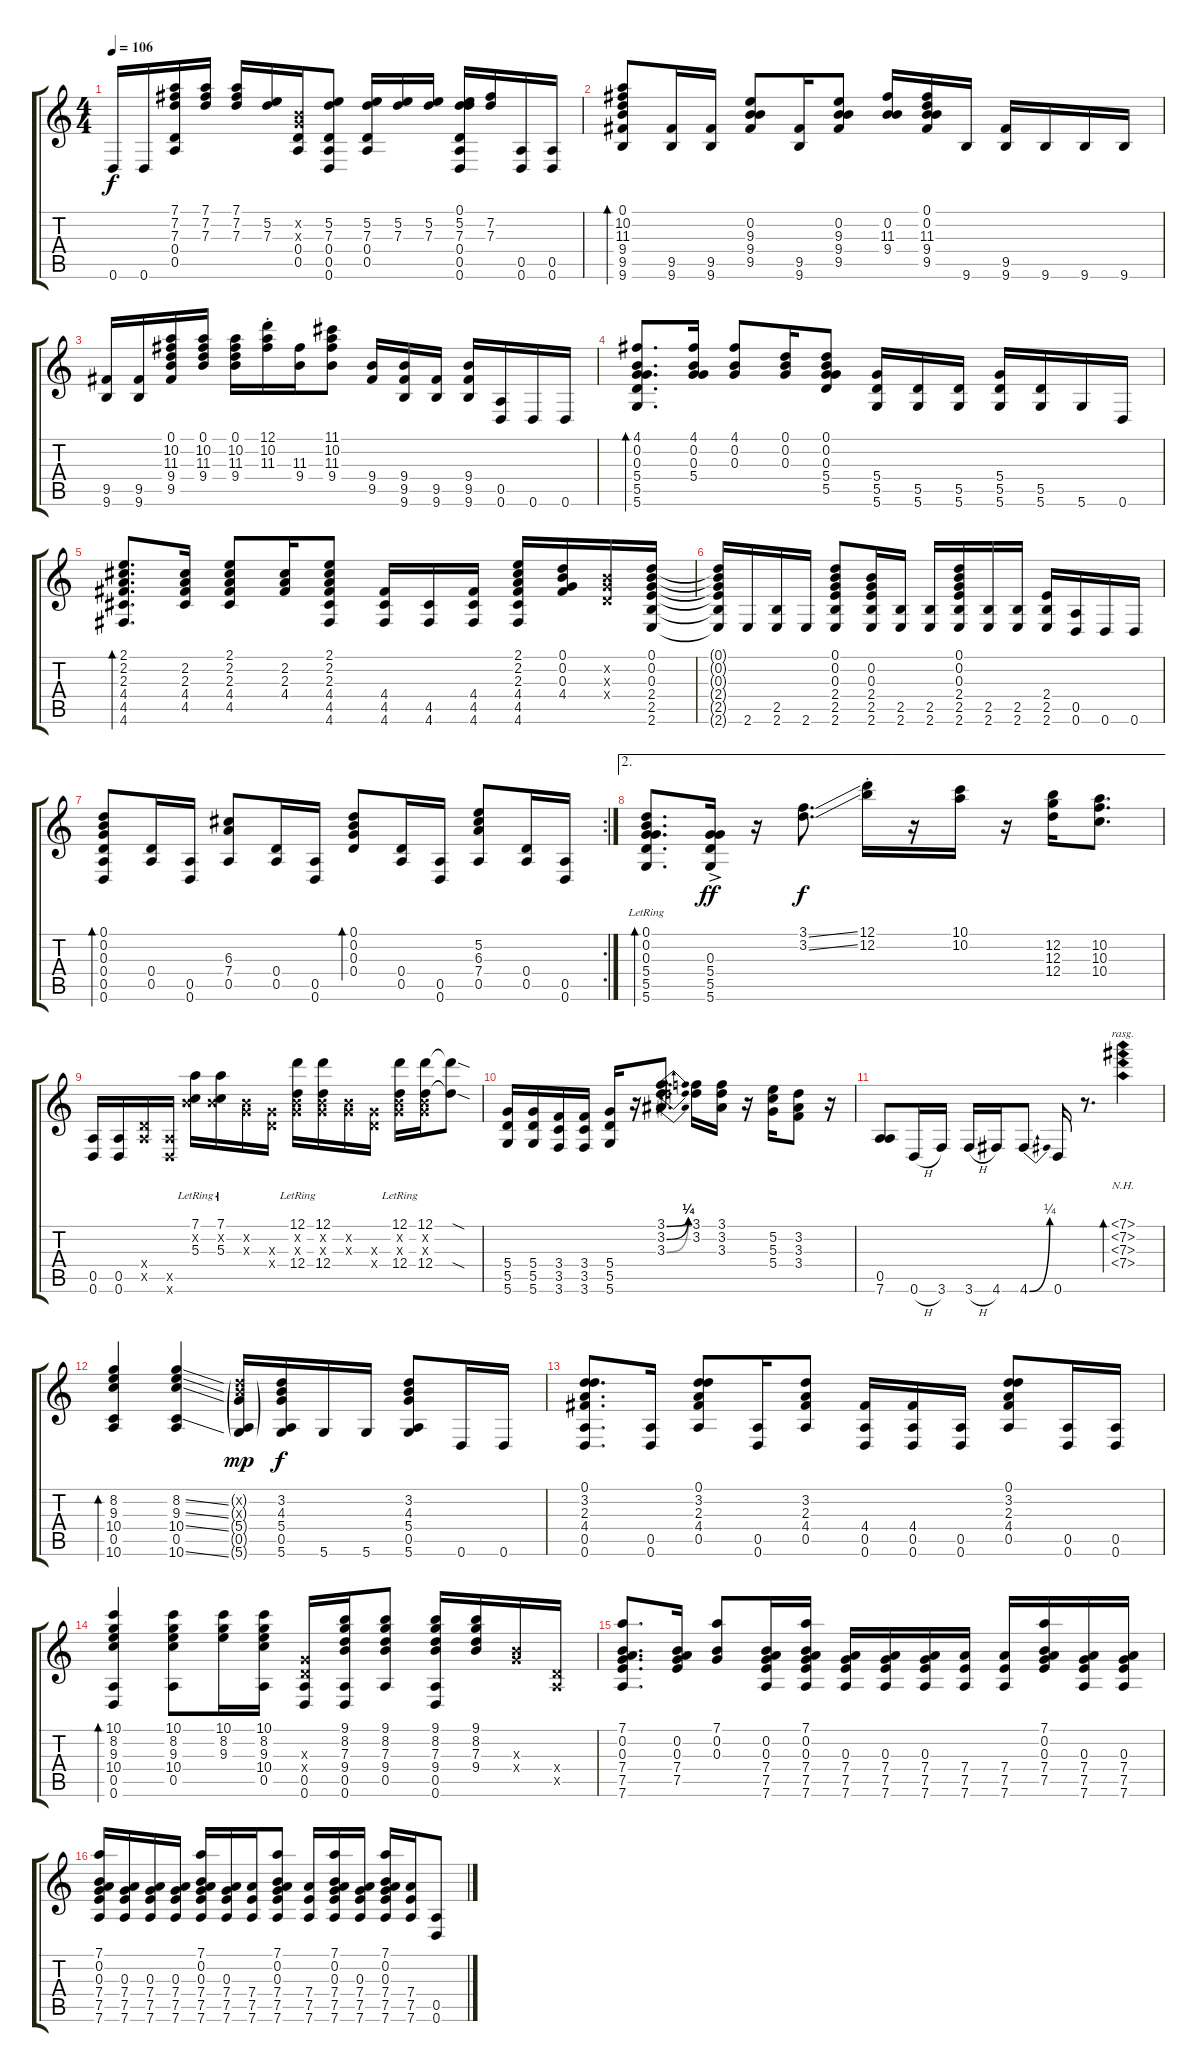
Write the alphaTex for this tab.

\track "" {instrument acousticguitarsteel}
\staff {score tabs}
\tuning (D4 B3 G3 D3 A2 D2) {hide}
\ts (4 4)
\tempo 106
\clef g2
\ks c
0.6.16{dy f} 0.6.16 (7.1 7.2 7.3 0.4 0.5).16 (7.1 7.2 7.3).16 (7.1 7.2 7.3).16 (5.2 7.3).16 (0.2{x} 0.3{x} 0.4 0.5).16 (5.2 7.3 0.4 0.5 0.6).8 (5.2 7.3 0.4 0.5).16 (5.2 7.3).16 (5.2 7.3).16 (0.1 5.2 7.3 0.4 0.5 0.6).16 (7.2 7.3).16 (0.5 0.6).16 (0.5 0.6).16 |
(0.1 10.2 11.3 9.4 9.5 9.6).8{bd 30} (9.5 9.6).16 (9.5 9.6).16 (0.2 9.3 9.4 9.5).8 (9.5 9.6).16 (0.2 9.3 9.4 9.5).8 (0.2 11.3 9.4).16 (0.1 0.2 11.3 9.4 9.5).16 9.6.16 (9.5 9.6).16 9.6.16 9.6.16 9.6.16 |
(9.5 9.6).16 (9.5 9.6).16 (0.1 10.2 11.3 9.4 9.5).16 (0.1 10.2 11.3 9.4).16 (0.1 10.2 11.3 9.4).16 (12.1{st} 10.2{st} 11.3).16 (11.3 9.4).16 (11.1 10.2 11.3 9.4).8 (9.4 9.5).16 (9.4 9.5 9.6).16 (9.5 9.6).16 (9.4 9.5 9.6).16 (0.5 0.6).16 0.6.16 0.6.16 |
(4.1 0.2 0.3 5.4 5.5 5.6).8{d bd 60} (4.1 0.2 0.3 5.4).16 (4.1 0.2 0.3).8 (0.1 0.2 0.3).16 (0.1 0.2 0.3 5.4 5.5).8 (5.4 5.5 5.6).16 (5.5 5.6).16 (5.5 5.6).16 (5.4 5.5 5.6).16 (5.5 5.6).16 5.6.16 0.6.16 |
(2.1 2.2 2.3 4.4 4.5 4.6).8{d bd 60} (2.2 2.3 4.4 4.5).16 (2.1 2.2 2.3 4.4 4.5).8 (2.2 2.3 4.4).16 (2.1 2.2 2.3 4.4 4.5 4.6).8 (4.4 4.5 4.6).16 (4.5 4.6).16 (4.4 4.5 4.6).16 (2.1 2.2 2.3 4.4 4.5 4.6).16 (0.1 0.2 0.3 4.4).16 (0.2{x} 0.3{x} 0.4{x}).16 (0.1 0.2 0.3 2.4 2.5 2.6).16 |
(0.1{t} 0.2{t} 0.3{t} 2.4{t} 2.5{t} 2.6{t}).16 2.6.16 (2.5 2.6).16 2.6.16 (0.1 0.2 0.3 2.4 2.5 2.6).8 (0.2 0.3 2.4 2.5 2.6).16 (2.5 2.6).16 (2.5 2.6).16 (0.1 0.2 0.3 2.4 2.5 2.6).16 (2.5 2.6).16 (2.5 2.6).16 (2.4 2.5 2.6).16 (0.5 0.6).16 0.6.16 0.6.16 |
\rc 2
(0.1 0.2 0.3 0.4 0.5 0.6).8{bd 60} (0.4 0.5).16 (0.5 0.6).16 (6.3 7.4 0.5).8 (0.4 0.5).16 (0.5 0.6).16 (0.1 0.2 0.3 0.4).8{bd 60} (0.4 0.5).16 (0.5 0.6).16 (5.2 6.3 7.4 0.5).8 (0.4 0.5).16 (0.5 0.6).16 |
\ae 2
(0.1 0.2{lr} 0.3{lr} 5.4 5.5{lr} 5.6{lr}).8{d bd 60} (0.3 5.4 5.5 5.6{ac}).16{dy ff} r.16 (3.1{ss} 3.2{ss}).8{d dy f} (12.1{st} 12.2{st}).16 r.16 (10.1 10.2).16 r.16 (12.2 12.3 12.4).16 (10.2 10.3 10.4).8{d} |
(0.5 0.6).16 (0.5 0.6).16 (0.4{x} 0.5{x}).16 (0.5{x} 0.6{x}).16 (7.1{lr} 0.2{x} 5.3{lr}).16 (7.1{lr} 0.2{x} 5.3{lr}).16 (0.2{x} 0.3{x}).16 (0.3{x} 0.4{x}).16 (12.1{lr} 0.2{x} 0.3{x} 12.4{lr}).16 (12.1{lr} 0.2{x} 0.3{x} 12.4{lr}).16 (0.2{x} 0.3{x}).16 (0.3{x} 0.4{x}).16 (12.1{lr} 0.2{x} 0.3{x} 12.4{lr}).16 (12.1{lr} 0.2{x} 0.3{x} 12.4{lr}).16 (12.1{sod t} 12.4{sod t}).8 |
(5.4 5.5 5.6).16 (5.4 5.5 5.6).16 (3.4 3.5 3.6).16 (3.4 3.5 3.6).16 (5.4 5.5 5.6).16 r.16 (3.1{be (bend 0 0 60 1)} 3.2{be (bend 0 0 60 1)} 3.3{be (bend 0 0 60 1)}).8{d} (3.1 3.2).16 (3.1 3.2 3.3).16 r.16 (5.2 5.3 5.4).16 (3.2 3.3 3.4).8 r.16 |
(0.5 7.6).8 0.6{h}.16 3.6.16 3.6{h}.16 4.6.16 4.6{be (bend 0 0 60 1)}.8 0.6.16 r.8{d} (7.1{nh} 7.2{nh} 7.3{nh} 7.4{nh}).4{bd 60 rasg ii} |
(8.2 9.3 10.4 0.5 10.6).4{bd 120} (8.2{ss} 9.3{ss} 10.4{ss} 0.5 10.6{ss}).4 (3.2{g x} 4.3{g x} 5.4{g} 0.5{g} 5.6{g}).16{dy mp} (3.2 4.3 5.4 0.5 5.6).16{dy f} 5.6.16 5.6.16 (3.2 4.3 5.4 0.5 5.6).8 0.6.16 0.6.16 |
(0.1 3.2 2.3 4.4 0.5 0.6).8{d} (0.5 0.6).16 (0.1 3.2 2.3 4.4 0.5).8 (0.5 0.6).16 (3.2 2.3 4.4 0.5).8 (4.4 0.5 0.6).16 (4.4 0.5 0.6).16 (0.5 0.6).16 (0.1 3.2 2.3 4.4 0.5).8 (0.5 0.6).16 (0.5 0.6).16 |
(10.1 8.2 9.3 10.4 0.5 0.6).4{bd 120} (10.1 8.2 9.3 10.4 0.5).8 (10.1 8.2 9.3).16 (10.1 8.2 9.3 10.4 0.5).16 (0.3{x} 0.4{x} 0.5 0.6).16 (9.1 8.2 7.3 9.4 0.5 0.6).16 (9.1 8.2 7.3 9.4 0.5).8 (9.1 8.2 7.3 9.4 0.5 0.6).16 (9.1 8.2 7.3 9.4).16 (0.3{x} 9.4{x}).16 (0.4{x} 0.5{x}).16 |
(7.1 0.2 0.3 7.4 7.5 7.6).8{d} (0.2 0.3 7.4 7.5).16 (7.1 0.2 0.3).8 (0.2 0.3 7.4 7.5 7.6).16 (7.1 0.2 0.3 7.4 7.5 7.6).16 (0.3 7.4 7.5 7.6).16 (0.3 7.4 7.5 7.6).16 (0.3 7.4 7.5 7.6).16 (7.4 7.5 7.6).16 (7.4 7.5 7.6).16 (7.1 0.2 0.3 7.4 7.5).16 (0.3 7.4 7.5 7.6).16 (0.3 7.4 7.5 7.6).16 |
(7.1 0.2 0.3 7.4 7.5 7.6).16 (0.3 7.4 7.5 7.6).16 (0.3 7.4 7.5 7.6).16 (0.3 7.4 7.5 7.6).16 (7.1 0.2 0.3 7.4 7.5 7.6).16 (0.3 7.4 7.5 7.6).16 (7.4 7.5 7.6).16 (7.1 0.2 0.3 7.4 7.5 7.6).8 (7.4 7.5 7.6).16 (7.1 0.2 0.3 7.4 7.5 7.6).16 (0.3 7.4 7.5 7.6).16 (7.1 0.2 0.3 7.4 7.5 7.6).16 (7.4 7.5 7.6).16 (0.5 0.6).8
